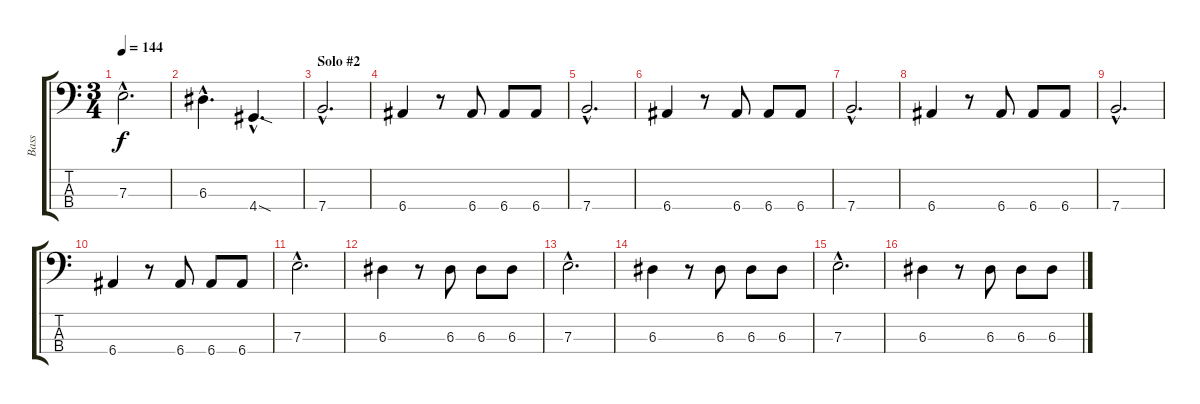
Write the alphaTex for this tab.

\track ("Bass" "Bass") {instrument electricbasspick}
\staff {score tabs}
\tuning (G2 D2 A1 E1) {hide}
\ts (3 4)
\tempo 144
\clef f4
\ks c
7.3{hac}.2{d dy f} |
6.3{hac}.4{d} 4.4{sod hac}.4{d} |
\section ("" "Solo #2")
7.4{hac}.2{d} |
6.4.4 r.8 6.4.8 6.4.8 6.4.8 |
7.4{hac}.2{d} |
6.4.4 r.8 6.4.8 6.4.8 6.4.8 |
7.4{hac}.2{d} |
6.4.4 r.8 6.4.8 6.4.8 6.4.8 |
7.4{hac}.2{d} |
6.4.4 r.8 6.4.8 6.4.8 6.4.8 |
7.3{hac}.2{d} |
6.3.4 r.8 6.3.8 6.3.8 6.3.8 |
7.3{hac}.2{d} |
6.3.4 r.8 6.3.8 6.3.8 6.3.8 |
7.3{hac}.2{d} |
6.3.4 r.8 6.3.8 6.3.8 6.3.8
